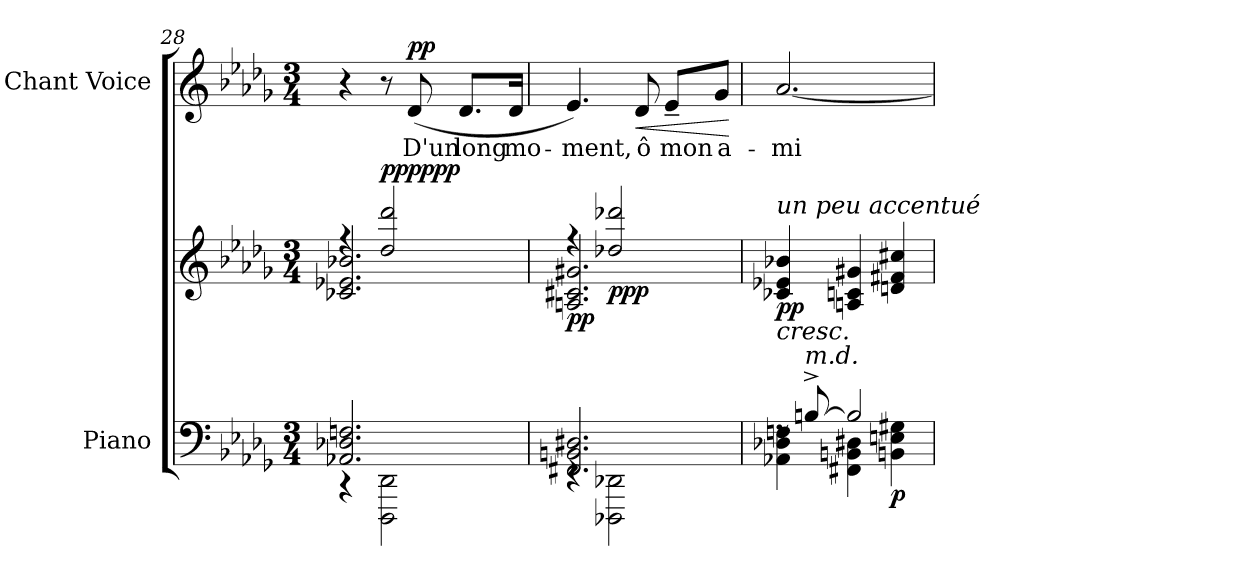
**kern	**kern	**dynam	**kern	**text	**dynam
*part2	*part2	*part2	*part1	*part1	*part1
*staff3	*staff2	*staff2/3	*staff1	*staff1	*staff1
*I"Piano	*	*	*I"Chant Voice	*	*
*I'Pno	*	*	*	*	*
*clefF4	*clefG2	*	*clefG2	*	*
*k[b-e-a-d-g-]	*k[b-e-a-d-g-]	*	*k[b-e-a-d-g-]	*	*
*M3/4	*M3/4	*	*M3/4	*	*
=28	=28	=28	=28	=28	=28
*^	*^	*	*	*	*
2.AA-X/ 2.D-X/ 2.Fn/	4rCC	4rff	2.c-X/ 2.e-X/ 2.b-X/	.	4r	.	.
!	!	!	!	!LO:DY:b=2	!	!	!
!	!	!	!	!LO:DY:n=1:a	!	!	!
.	2DDD-\ 2DD-\	2dd-/ 2ddd-/	.	ppp ppp	8r	.	.
!	!	!	!	!	!	!LO:LY:b	!LO:DY:a
.	.	.	.	.	(>8d-/	D'un	pp
!	!	!	!	!	!	!LO:LY:b	!
.	.	.	.	.	8.d-/L	long	.
!	!	!	!	!	!	!LO:LY:b	!
.	.	.	.	.	16d-/Jk	mo-	.
=29	=29	=29	=29	=29	=29	=29	=29
!	!	!	!	!LO:DY:b	!	!LO:LY:b	!
2.FF#X/ 2.BBn/ 2.D#X/	4rEE	4rff	2.An/ 2.c#X/ 2.g#X/	pp	4.e-/)	-ment,	.
!	!	!	!	!LO:DY:b	!	!	!
.	2DDD-X\ 2DD-X\	2dd-X/ 2ddd-X/	.	ppp	.	.	.
!	!	!	!	!	!	!LO:LY:b	!LO:HP:b
.	.	.	.	.	8d-/	ô	<
!	!	!	!	!	!	!LO:LY:b	!
.	.	.	.	.	8e-~/L	mon	.
!	!	!	!	!	!	!LO:LY:b	!
.	.	.	.	.	8g-/J	a-	.
*v	*v	*	*	*	*	*	*
*	*v	*v	*	*	*	*
.	.	.	.	.	[
=30	=30	=30	=30	=30	=30
*^	*	*	*	*	*
!	!	!LO:TX:a:i:t=un peu accentué	!	!	!	!
!	!	!	!LO:HP:b	!	!LO:LY:b	!
!	!	!	!LO:DY:n=1:b	!	!	!
8rF	4AA-X\ 4D-X\ 4Fn\	4c-X/ 4e-X/ 4b-X/	< pp	[2.a-/	-mi-	.
!LO:TX:a:i:t=m.d.	!	!	!	!	!	!
[8Bn^/	.	.	.	.	.	.
2B/]	4FF#X\ 4BBn\ 4D#X\	4An/ 4cn/ 4g#X/	.	.	.	.
!	!	!	!LO:DY:n=2:b=2	!	!	!
.	4BBn\ 4En\ 4G#X\	4dn/ 4f#X/ 4cc#X/	p	.	.	.
*v	*v	*	*	*	*	*
.	.	[	.	.	.
=	=	=	=	=	=
*-	*-	*-	*-	*-	*-
